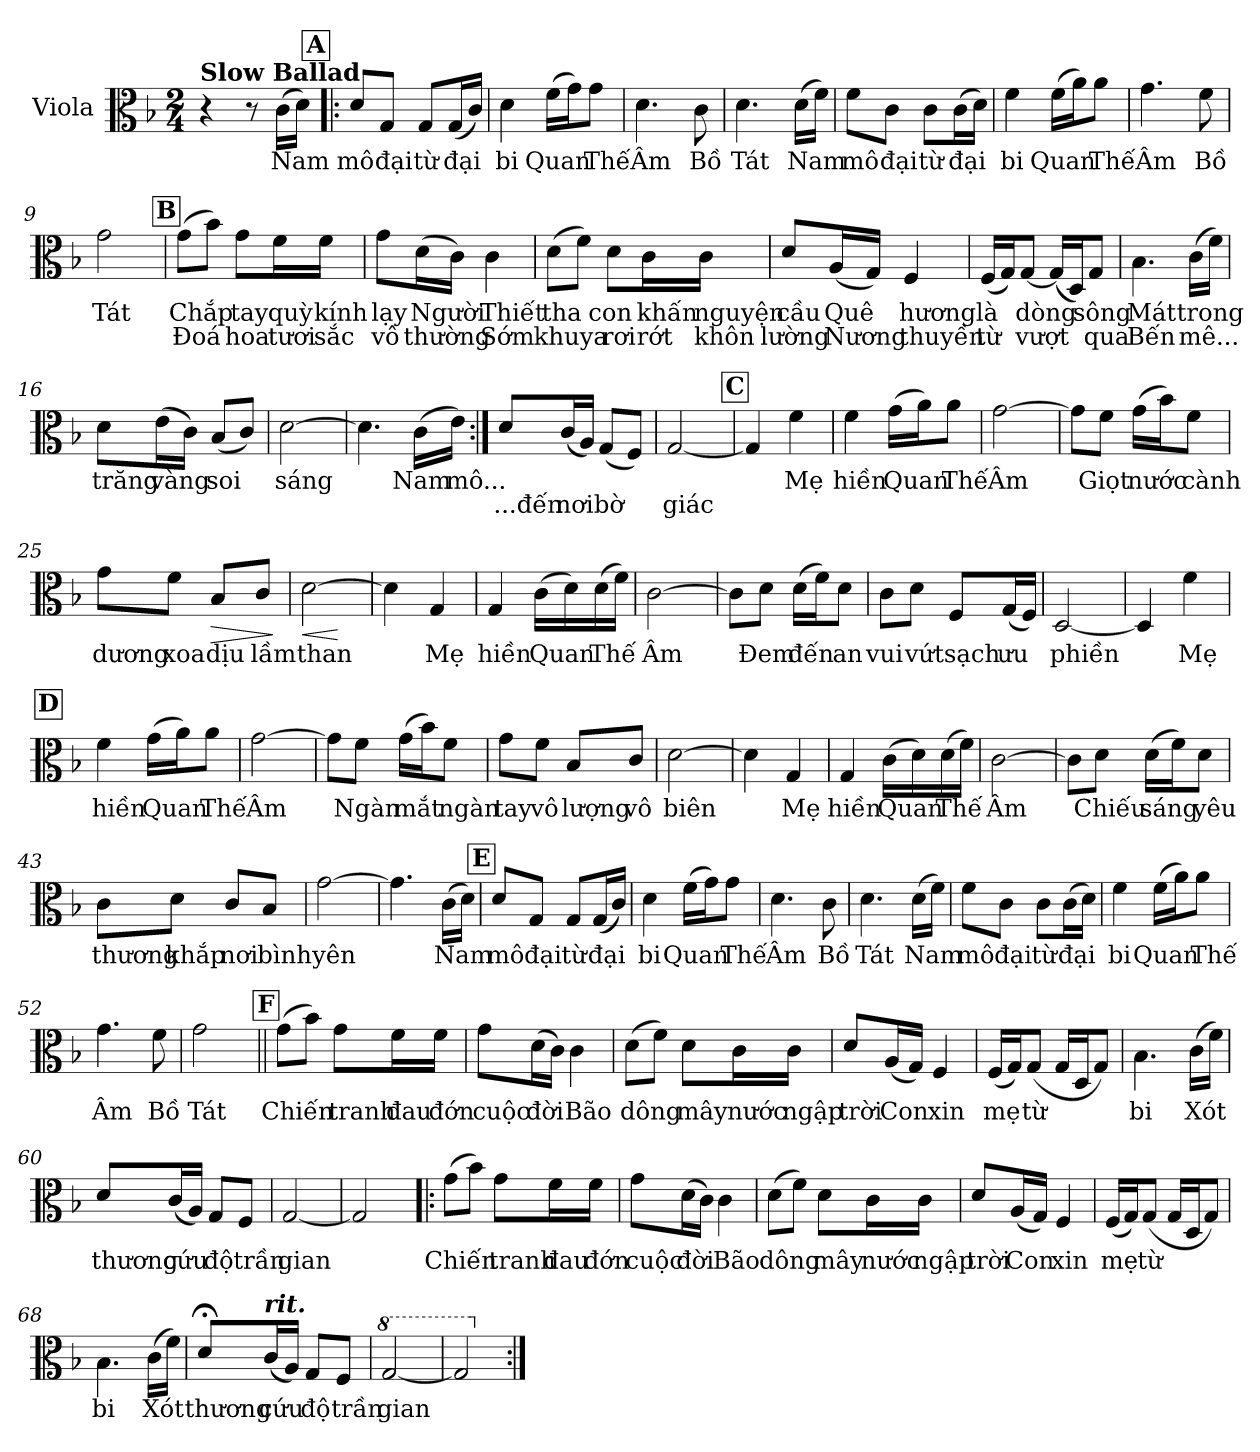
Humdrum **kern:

**kern	**text	**text	**dynam
*part1	*part1	*part1	*part1
*staff1	*staff1	*staff1	*staff1
*I"Viola	*	*	*
*I'Vla.	*	*	*
*clefC3	*	*	*
*k[b-]	*	*	*
*F:	*	*	*
*M2/4	*	*	*
*MM68	*	*	*
=1	=1	=1	=1
!LO:TX:a:B:t=Slow Ballad	!	!	!
4r	.	.	.
8r	.	.	.
!	!LO:LY:b	!	!
(>16c\LL	Nam	.	.
16d\JJ)	.	.	.
!!LO:REH:place=s1:a:B:fs=14:t=A
=2!|:	=2!|:	=2!|:	=2!|:
!	!LO:LY:b	!	!
8d/L	mô	.	.
!	!LO:LY:b	!	!
8G/J	đại	.	.
!	!LO:LY:b	!	!
8G/L	từ	.	.
!	!LO:LY:b	!	!
(16G/L	đại	.	.
16c/JJ)	.	.	.
=3	=3	=3	=3
!	!LO:LY:b	!	!
4d\	bi	.	.
!	!LO:LY:b	!	!
(>16f\LL	Quan	.	.
16g\J)	.	.	.
!	!LO:LY:b	!	!
8g\J	Thế	.	.
=4	=4	=4	=4
!	!LO:LY:b	!	!
4.d\	Âm	.	.
!	!LO:LY:b	!	!
8c\	Bồ	.	.
=5	=5	=5	=5
!	!LO:LY:b	!	!
4.d\	Tát	.	.
!	!LO:LY:b	!	!
(>16d\LL	Nam	.	.
16f\JJ)	.	.	.
=6	=6	=6	=6
!	!LO:LY:b	!	!
8f\L	mô	.	.
!	!LO:LY:b	!	!
8c\J	đại	.	.
!	!LO:LY:b	!	!
8c\L	từ	.	.
!	!LO:LY:b	!	!
(>16c\L	đại	.	.
16d\JJ)	.	.	.
=7	=7	=7	=7
!	!LO:LY:b	!	!
4f\	bi	.	.
!	!LO:LY:b	!	!
(>16f\LL	Quan	.	.
16a\J)	.	.	.
!	!LO:LY:b	!	!
8a\J	Thế	.	.
!!LO:LB:g=z
=8	=8	=8	=8
!	!LO:LY:b	!	!
4.g\	Âm	.	.
!	!LO:LY:b	!	!
8f\	Bồ	.	.
=9	=9	=9	=9
!	!LO:LY:b	!	!
2g\	Tát	.	.
!!LO:REH:place=s1:a:B:fs=14:t=B
=10	=10	=10	=10
!	!LO:LY:b	!LO:LY:b	!
(>8g\L	Chắp	Đoá	.
8b-\J)	.	.	.
!	!LO:LY:b	!LO:LY:b	!
8g\L	tay	hoa	.
!	!LO:LY:b	!LO:LY:b	!
16f\L	quỳ	tươi	.
!	!LO:LY:b	!LO:LY:b	!
16f\JJ	kính	sắc	.
=11	=11	=11	=11
!	!LO:LY:b	!LO:LY:b	!
8g\L	lạy	vô	.
!	!LO:LY:b	!LO:LY:b	!
(>16d\L	Người	thường	.
16c\JJ)	.	.	.
!	!LO:LY:b	!LO:LY:b	!
4c\	Thiết	Sớm	.
=12	=12	=12	=12
!	!LO:LY:b	!LO:LY:b	!
(>8d\L	tha	khuya	.
8f\J)	.	.	.
!	!LO:LY:b	!LO:LY:b	!
8d\L	con	rơi	.
!	!LO:LY:b	!LO:LY:b	!
16c\L	khấn	rớt	.
!	!LO:LY:b	!LO:LY:b	!
16c\JJ	nguyện	khôn	.
!!LO:LB:g=z
=13	=13	=13	=13
!	!LO:LY:b	!LO:LY:b	!
8d/L	cầu	lường	.
!	!LO:LY:b	!LO:LY:b	!
(16A/L	Quê	Nương	.
16G/JJ)	.	.	.
!	!LO:LY:b	!LO:LY:b	!
4F/	hương	thuyền	.
=14	=14	=14	=14
!	!LO:LY:b	!LO:LY:b	!
(16F/LL	là	từ	.
16G/J)	.	.	.
!	!LO:LY:b	!LO:LY:b	!
[8G/J	dòng	vượt	.
(16G/LL]	.	.	.
16D/J)	.	.	.
!	!LO:LY:b	!LO:LY:b	!
8G/J	sông	qua	.
=15	=15	=15	=15
!	!LO:LY:b	!LO:LY:b	!
4.B-\	Mát	Bến	.
!	!LO:LY:b	!LO:LY:b	!
(>16c\LL	trong	mê...	.
16f\JJ)	.	.	.
=16	=16	=16	=16
!	!LO:LY:b	!	!
8d\L	trăng	.	.
!	!LO:LY:b	!	!
(>16e\L	vàng	.	.
16c\JJ)	.	.	.
!	!LO:LY:b	!	!
(8B-/L	soi	.	.
8c/J)	.	.	.
=17	=17	=17	=17
!	!LO:LY:b	!	!
[2d\	sáng	.	.
=18	=18	=18	=18
4.d\]	.	.	.
!	!LO:LY:b	!	!
(>16c\LL	Nam	.	.
!	!LO:LY:b	!	!
16e\JJ)	mô...	.	.
!!LO:LB:g=z
=19:|!	=19:|!	=19:|!	=19:|!
!	!	!LO:LY:b	!
8d/L	.	...đến	.
!	!	!LO:LY:b	!
(16c/L	.	nơi	.
16A/JJ)	.	.	.
!	!	!LO:LY:b	!
(8G/L	.	bờ	.
8F/J)	.	.	.
=20	=20	=20	=20
!	!	!LO:LY:b	!
[2G/	.	giác	.
!!LO:REH:place=s1:a:B:fs=14:t=C
=21	=21	=21	=21
4G/]	.	.	.
!	!LO:LY:b	!	!
4f\	Mẹ	.	.
=22	=22	=22	=22
!	!LO:LY:b	!	!
4f\	hiền	.	.
!	!LO:LY:b	!	!
(>16g\LL	Quan	.	.
16a\J)	.	.	.
!	!LO:LY:b	!	!
8a\J	Thế	.	.
=23	=23	=23	=23
!	!LO:LY:b	!	!
[2g\	Âm	.	.
=24	=24	=24	=24
8g\L]	.	.	.
!	!LO:LY:b	!	!
8f\J	Giọt	.	.
!	!LO:LY:b	!	!
(>16g\LL	nước	.	.
16b-\J)	.	.	.
!	!LO:LY:b	!	!
8f\J	cành	.	.
=25	=25	=25	=25
!	!LO:LY:b	!	!
8g\L	dương	.	.
!	!LO:LY:b	!	!
8f\J	xoa	.	.
!	!LO:LY:b	!	!LO:HP:b
8B-/L	dịu	.	>
!	!LO:LY:b	!	!
8c/J	lầm	.	.
.	.	.	]
=26	=26	=26	=26
!	!LO:LY:b	!	!LO:HP:b
[2d\	than	.	<
.	.	.	[
!!LO:LB:g=z
=27	=27	=27	=27
4d\]	.	.	.
!	!LO:LY:b	!	!
4G/	Mẹ	.	.
=28	=28	=28	=28
!	!LO:LY:b	!	!
4G/	hiền	.	.
!	!LO:LY:b	!	!
(>16c\LL	Quan	.	.
16d\)	.	.	.
!	!LO:LY:b	!	!
(>16d\	Thế	.	.
16f\JJ)	.	.	.
=29	=29	=29	=29
!	!LO:LY:b	!	!
[2c\	Âm	.	.
=30	=30	=30	=30
8c\L]	.	.	.
!	!LO:LY:b	!	!
8d\J	Đem	.	.
!	!LO:LY:b	!	!
(>16d\LL	đến	.	.
16f\J)	.	.	.
!	!LO:LY:b	!	!
8d\J	an	.	.
=31	=31	=31	=31
!	!LO:LY:b	!	!
8c\L	vui	.	.
!	!LO:LY:b	!	!
8d\J	vứt	.	.
!	!LO:LY:b	!	!
8F/L	sạch	.	.
!	!LO:LY:b	!	!
(16G/L	ưu	.	.
16F/JJ)	.	.	.
=32	=32	=32	=32
!	!LO:LY:b	!	!
[2D/	phiền	.	.
=33	=33	=33	=33
4D/]	.	.	.
!	!LO:LY:b	!	!
4f\	Mẹ	.	.
!!LO:REH:place=s1:a:B:fs=14:t=D
=34	=34	=34	=34
!	!LO:LY:b	!	!
4f\	hiền	.	.
!	!LO:LY:b	!	!
(>16g\LL	Quan	.	.
16a\J)	.	.	.
!	!LO:LY:b	!	!
8a\J	Thế	.	.
=35	=35	=35	=35
!	!LO:LY:b	!	!
[2g\	Âm	.	.
!!LO:LB:g=z
=36	=36	=36	=36
8g\L]	.	.	.
!	!LO:LY:b	!	!
8f\J	Ngàn	.	.
!	!LO:LY:b	!	!
(>16g\LL	mắt	.	.
16b-\J)	.	.	.
!	!LO:LY:b	!	!
8f\J	ngàn	.	.
=37	=37	=37	=37
!	!LO:LY:b	!	!
8g\L	tay	.	.
!	!LO:LY:b	!	!
8f\J	vô	.	.
!	!LO:LY:b	!	!
8B-/L	lượng	.	.
!	!LO:LY:b	!	!
8c/J	vô	.	.
=38	=38	=38	=38
!	!LO:LY:b	!	!
[2d\	biên	.	.
=39	=39	=39	=39
4d\]	.	.	.
!	!LO:LY:b	!	!
4G/	Mẹ	.	.
=40	=40	=40	=40
!	!LO:LY:b	!	!
4G/	hiền	.	.
!	!LO:LY:b	!	!
(>16c\LL	Quan	.	.
16d\)	.	.	.
!	!LO:LY:b	!	!
(>16d\	Thế	.	.
16f\JJ)	.	.	.
=41	=41	=41	=41
!	!LO:LY:b	!	!
[2c\	Âm	.	.
=42	=42	=42	=42
8c\L]	.	.	.
!	!LO:LY:b	!	!
8d\J	Chiếu	.	.
!	!LO:LY:b	!	!
(>16d\LL	sáng	.	.
16f\J)	.	.	.
!	!LO:LY:b	!	!
8d\J	yêu	.	.
!!LO:LB:g=z
=43	=43	=43	=43
!	!LO:LY:b	!	!
8c\L	thương	.	.
!	!LO:LY:b	!	!
8d\J	khắp	.	.
!	!LO:LY:b	!	!
8c/L	nơi	.	.
!	!LO:LY:b	!	!
8B-/J	bình	.	.
=44	=44	=44	=44
!	!LO:LY:b	!	!
[2g\	yên	.	.
=45	=45	=45	=45
4.g\]	.	.	.
!	!LO:LY:b	!	!
(16c\LL	Nam	.	.
16d\JJ)	.	.	.
!!LO:REH:place=s1:a:B:fs=14:t=E
=46	=46	=46	=46
!	!LO:LY:b	!	!
8d/L	mô	.	.
!	!LO:LY:b	!	!
8G/J	đại	.	.
!	!LO:LY:b	!	!
8G/L	từ	.	.
!	!LO:LY:b	!	!
(16G/L	đại	.	.
16c/JJ)	.	.	.
=47	=47	=47	=47
!	!LO:LY:b	!	!
4d\	bi	.	.
!	!LO:LY:b	!	!
(>16f\LL	Quan	.	.
16g\J)	.	.	.
!	!LO:LY:b	!	!
8g\J	Thế	.	.
=48	=48	=48	=48
!	!LO:LY:b	!	!
4.d\	Âm	.	.
!	!LO:LY:b	!	!
8c\	Bồ	.	.
=49	=49	=49	=49
!	!LO:LY:b	!	!
4.d\	Tát	.	.
!	!LO:LY:b	!	!
(>16d\LL	Nam	.	.
16f\JJ)	.	.	.
!!LO:LB:g=z
=50	=50	=50	=50
!	!LO:LY:b	!	!
8f\L	mô	.	.
!	!LO:LY:b	!	!
8c\J	đại	.	.
!	!LO:LY:b	!	!
8c\L	từ	.	.
!	!LO:LY:b	!	!
(>16c\L	đại	.	.
16d\JJ)	.	.	.
=51	=51	=51	=51
!	!LO:LY:b	!	!
4f\	bi	.	.
!	!LO:LY:b	!	!
(>16f\LL	Quan	.	.
16a\J)	.	.	.
!	!LO:LY:b	!	!
8a\J	Thế	.	.
=52	=52	=52	=52
!	!LO:LY:b	!	!
4.g\	Âm	.	.
!	!LO:LY:b	!	!
8f\	Bồ	.	.
=53	=53	=53	=53
!	!LO:LY:b	!	!
2g\	Tát	.	.
!!LO:REH:place=s1:a:B:fs=14:t=F
=54||	=54||	=54||	=54||
!	!LO:LY:b	!	!
(>8g\L	Chiến	.	.
8b-\J)	.	.	.
!	!LO:LY:b	!	!
8g\L	tranh	.	.
!	!LO:LY:b	!	!
16f\L	đau	.	.
!	!LO:LY:b	!	!
16f\JJ	đớn	.	.
=55	=55	=55	=55
!	!LO:LY:b	!	!
8g\L	cuộc	.	.
!	!LO:LY:b	!	!
(>16d\L	đời	.	.
16c\JJ)	.	.	.
!	!LO:LY:b	!	!
4c\	Bão	.	.
!!LO:LB:g=z
=56	=56	=56	=56
!	!LO:LY:b	!	!
(>8d\L	dông	.	.
8f\J)	.	.	.
!	!LO:LY:b	!	!
8d\L	mây	.	.
!	!LO:LY:b	!	!
16c\L	nước	.	.
!	!LO:LY:b	!	!
16c\JJ	ngập	.	.
=57	=57	=57	=57
!	!LO:LY:b	!	!
8d/L	trời	.	.
!	!LO:LY:b	!	!
(16A/L	Con	.	.
16G/JJ)	.	.	.
!	!LO:LY:b	!	!
4F/	xin	.	.
=58	=58	=58	=58
!	!LO:LY:b	!	!
(16F/LL	mẹ	.	.
16G/J)	.	.	.
!	!LO:LY:b	!	!
(8GZ/J	từ	.	.
16G/LL	.	.	.
16D/J	.	.	.
8G/J)	.	.	.
=59	=59	=59	=59
!	!LO:LY:b	!	!
4.B-\	bi	.	.
!	!LO:LY:b	!	!
(>16c\LL	Xót	.	.
16f\JJ)	.	.	.
!!LO:LB:g=z
=60	=60	=60	=60
!	!LO:LY:b	!	!
8d/L	thương	.	.
!	!LO:LY:b	!	!
(16c/L	cứu	.	.
16A/JJ)	.	.	.
!	!LO:LY:b	!	!
8G/L	độ	.	.
!	!LO:LY:b	!	!
8F/J	trần	.	.
=61	=61	=61	=61
!	!LO:LY:b	!	!
[2G/	gian	.	.
=62	=62	=62	=62
2G/]	.	.	.
=63!|:	=63!|:	=63!|:	=63!|:
!	!LO:LY:b	!	!
(>8g\L	Chiến	.	.
8b-\J)	.	.	.
!	!LO:LY:b	!	!
8g\L	tranh	.	.
!	!LO:LY:b	!	!
16f\L	đau	.	.
!	!LO:LY:b	!	!
16f\JJ	đớn	.	.
=64	=64	=64	=64
!	!LO:LY:b	!	!
8g\L	cuộc	.	.
!	!LO:LY:b	!	!
(>16d\L	đời	.	.
16c\JJ)	.	.	.
!	!LO:LY:b	!	!
4c\	Bão	.	.
=65	=65	=65	=65
!	!LO:LY:b	!	!
(>8d\L	dông	.	.
8f\J)	.	.	.
!	!LO:LY:b	!	!
8d\L	mây	.	.
!	!LO:LY:b	!	!
16c\L	nước	.	.
!	!LO:LY:b	!	!
16c\JJ	ngập	.	.
!!LO:LB:g=z
=66	=66	=66	=66
!	!LO:LY:b	!	!
8d/L	trời	.	.
!	!LO:LY:b	!	!
(16A/L	Con	.	.
16G/JJ)	.	.	.
!	!LO:LY:b	!	!
4F/	xin	.	.
=67	=67	=67	=67
!	!LO:LY:b	!	!
(16F/LL	mẹ	.	.
16G/J)	.	.	.
!	!LO:LY:b	!	!
(8GZ/J	từ	.	.
16G/LL	.	.	.
16D/J	.	.	.
8G/J)	.	.	.
=68	=68	=68	=68
!	!LO:LY:b	!	!
4.B-\	bi	.	.
!	!LO:LY:b	!	!
(>16c\LL	Xót	.	.
16f\JJ)	.	.	.
=69	=69	=69	=69
!	!LO:LY:b	!	!
8d;</L	thương	.	.
!LO:TX:a:Bi:t=rit.	!	!	!
!	!LO:LY:b	!	!
(16c/L	cứu	.	.
16A/JJ)	.	.	.
!	!LO:LY:b	!	!
8G/L	độ	.	.
!	!LO:LY:b	!	!
8F/J	trần	.	.
=70	=70	=70	=70
*8va	*	*	*
!	!LO:LY:b	!	!
[2g/	gian	.	.
=71	=71	=71	=71
2g/]	.	.	.
*X8va	*	*	*
=:|!	=:|!	=:|!	=:|!
*-	*-	*-	*-
